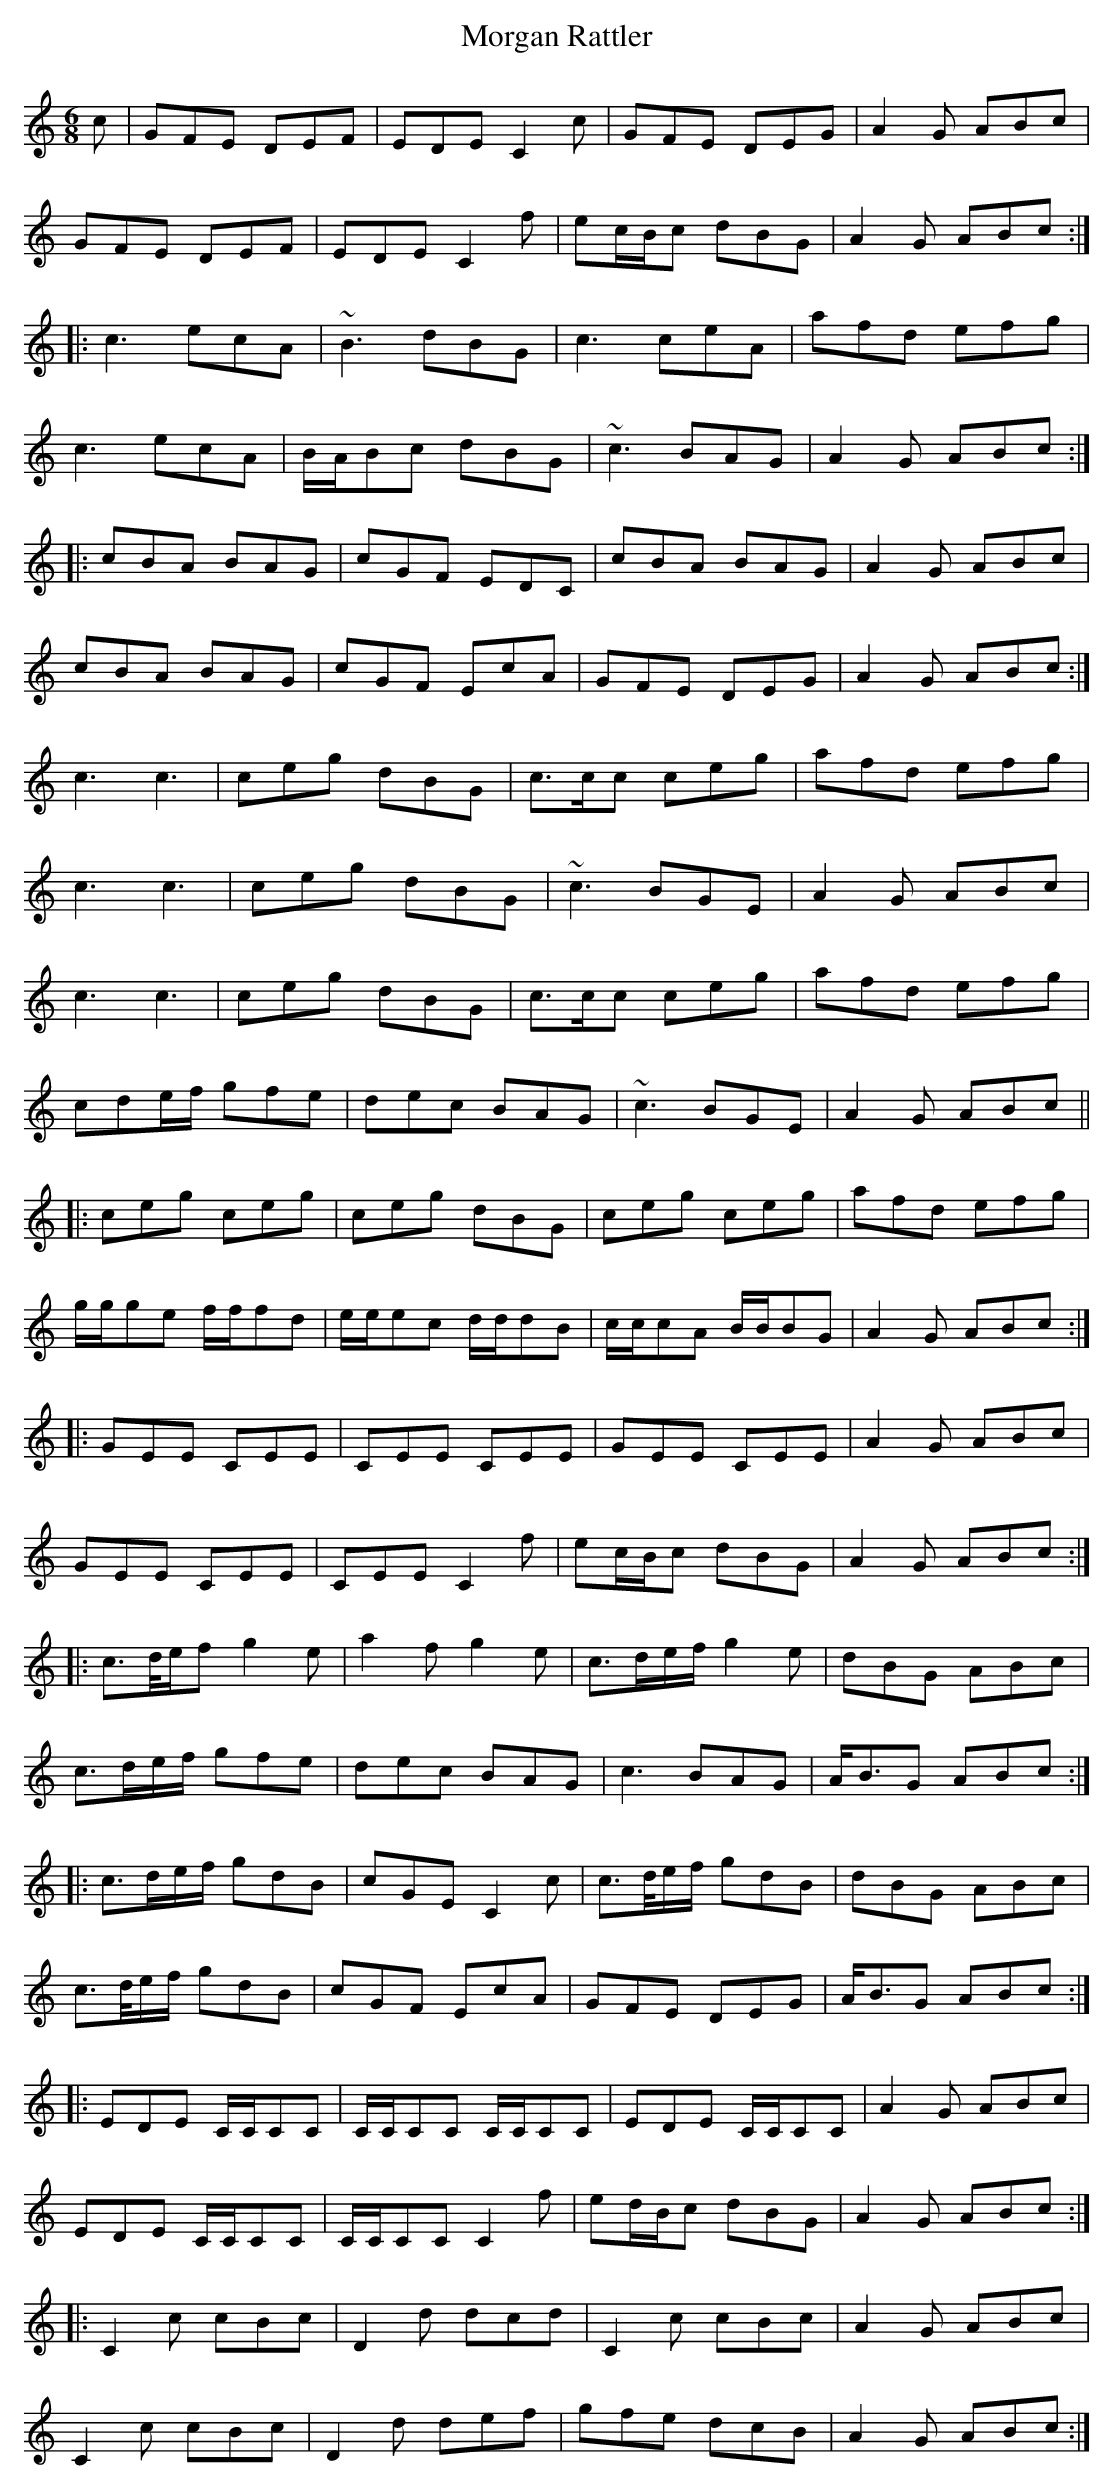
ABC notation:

X:1
T:Morgan Rattler
M:6/8
L:1/8
K:C
c|GFE DEF|EDE C2c|GFE DEG|A2G ABc|
GFE DEF|EDE C2f|ec/B/c dBG|A2G ABc:|
|:c3 ecA|~B3 dBG|c3 ceA|afd efg|
c3 ecA|B/A/Bc dBG|~c3 BAG|A2G ABc:|
|:cBA BAG|cGF EDC|cBA BAG| A2G ABc|
cBA BAG|cGF EcA|GFE DEG|A2G ABc:|
c3c3|ceg dBG|c>cc ceg|afd efg|
c3c3|ceg dBG|~c3 BGE|A2G ABc|
c3c3|ceg dBG|c>cc ceg|afd efg|
cde/f/ gfe|dec BAG|~c3 BGE|A2G ABc||
|:ceg ceg|ceg dBG|ceg ceg|afd efg|
g/g/ge f/f/fd|e/e/ec d/d/dB|c/c/cA B/B/BG|A2G ABc:|
|:GEE CEE|CEE CEE|GEE CEE|A2G ABc|
GEE CEE|CEE C2f|ec/B/c dBG|A2G ABc:|
|:c>d/e/f g2e|a2f g2e|c>de/f/ g2e|dBG ABc|
c>de/f/ gfe|dec BAG|c3 BAG|A<BG ABc:|
|:c>de/f/ gdB|cGE C2c|c>d/e/f/ gdB|dBG ABc|
c>d/e/f/ gdB|cGF EcA|GFE DEG|A<BG ABc:|
|:EDE C/C/CC|C/C/CC C/C/CC|EDE C/C/CC|A2G ABc|
EDE C/C/CC|C/C/CC C2f|ed/B/c dBG|A2G ABc:|
|:C2c cBc|D2d dcd|C2c cBc|A2G ABc|
C2c cBc|D2d def|gfe dcB|A2G ABc:|]
